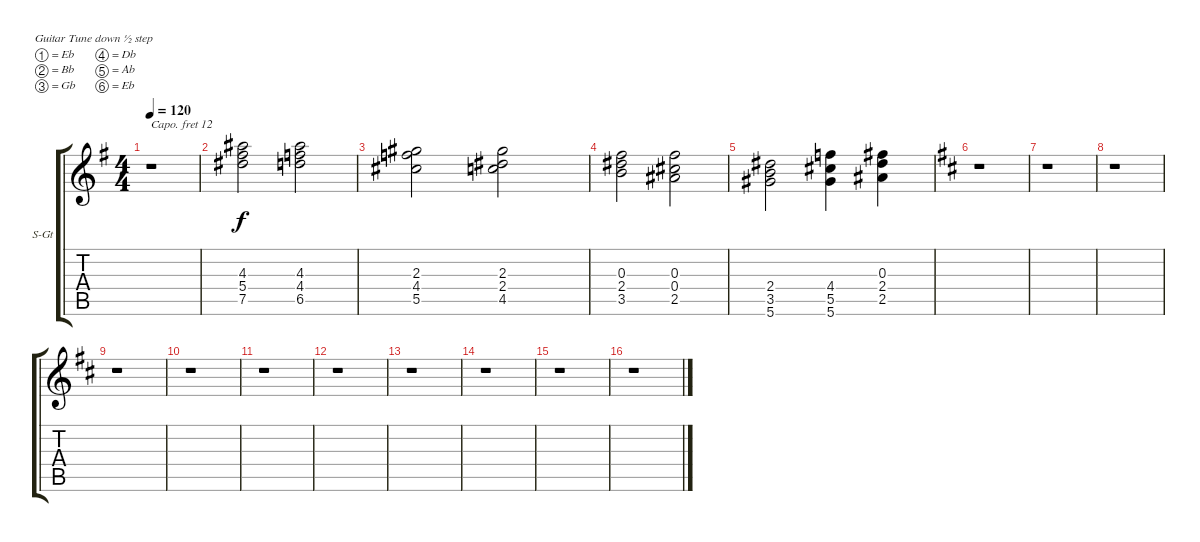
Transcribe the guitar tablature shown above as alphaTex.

\bracketExtendMode groupsimilarinstruments
\firstSystemTrackNameOrientation horizontal
\otherSystemsTrackNameOrientation horizontal
\track ("Keyboard - Derek Sherinian" "S-Gt") {mute instrument drawbarorgan}
\staff {score tabs}
\capo 12
\tuning (Eb4 Bb3 Gb3 Db3 Ab2 Eb2)
\displaytranspose 12
\ts (4 4)
\tempo 120
\clef g2
\ks eminor
r.1{dy f} |
(4.3 5.4 7.5).2 (4.3 4.4 6.5).2 |
(2.3 4.4 5.5).2 (2.3 2.4 4.5).2 |
(0.3 2.4 3.5).2 (0.3 0.4 2.5).2 |
(2.4 3.5 5.6).2 (4.4 5.5 5.6).4 (0.3 2.4 2.5).4 |
\ks bminor
r.1 |
r.1 |
r.1 |
r.1 |
r.1 |
r.1 |
r.1 |
r.1 |
r.1 |
r.1 |
r.1
